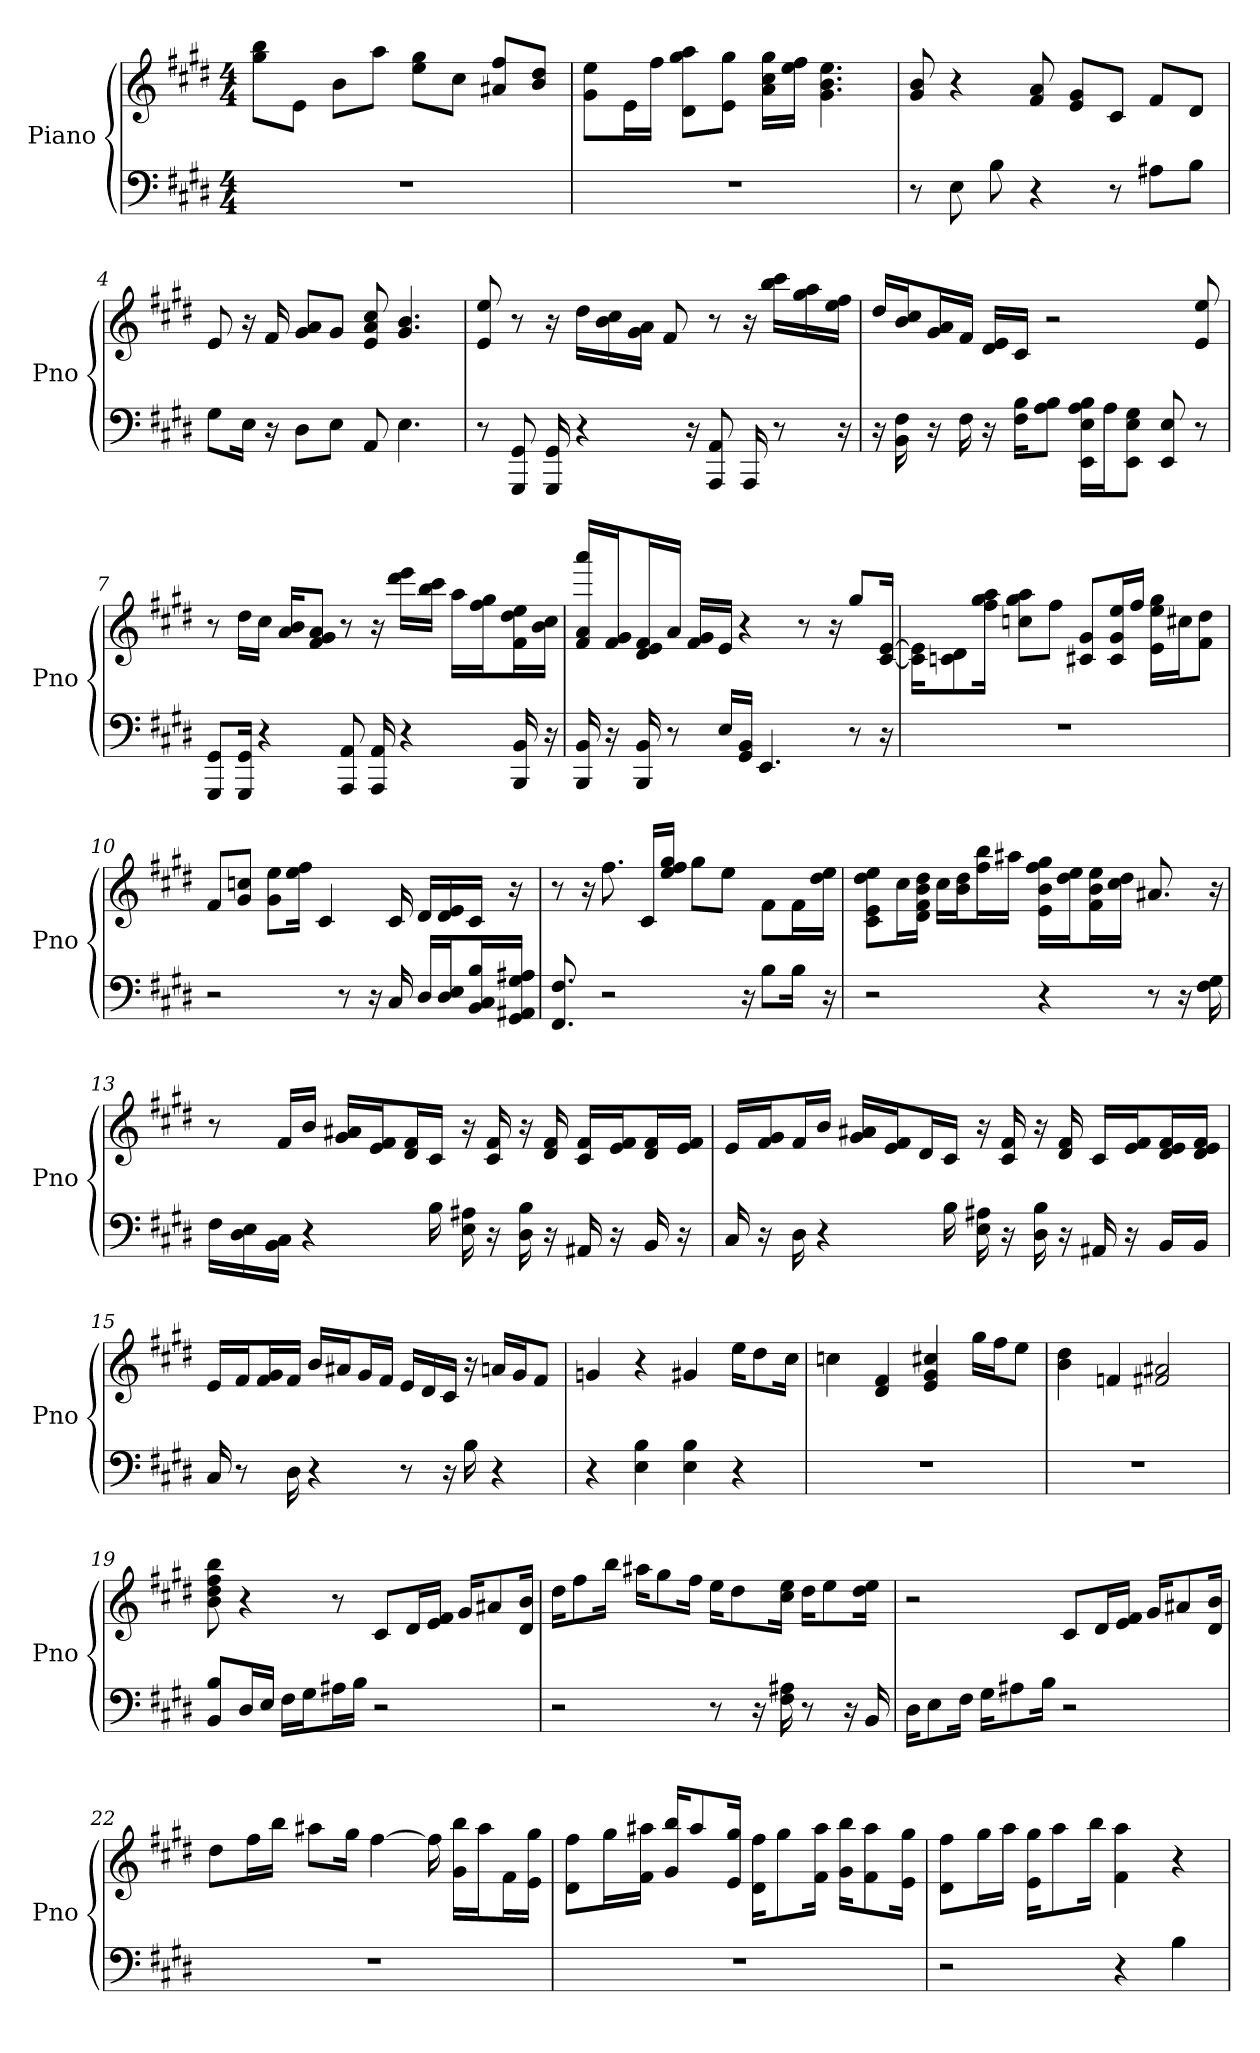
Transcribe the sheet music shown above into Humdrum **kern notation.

**kern	**kern
*part1	*part1
*staff2	*staff1
*I"Piano	*
*I'Pno	*
*clefF4	*clefG2
*k[f#c#g#d#]	*k[f#c#g#d#]
*E:	*E:
*M4/4	*M4/4
*MM67	*MM67
=1	=1
1r	8bb\ 8gg#\L
.	8e\J
.	8b\L
.	8aa\J
.	8gg#\ 8ee\L
.	8cc#\J
.	8a#/ 8ff#/L
.	8dd#/ 8b/J
=2	=2
1r	8ee\ 8g#\L
.	16e\L
.	16ff#\JJ
.	8gg#\ 8aa\ 8d#\L
.	8gg#\ 8e\J
.	16a\ 16cc#\ 16gg#\LL
.	16ff#\ 16ee\JJ
.	4.ee 4.b 4.g#
=3	=3
8r	8b 8g#
8E	4r
8B	.
4r	8a 8f#
.	8g#/ 8e/L
8r	8c#/J
8A#\L	8f#/L
8B\J	8d#/J
=4	=4
8G#\L	8e
16E\Jk	16r
16r	16f#
8D#\L	8g#/ 8a/L
8E\J	8g#/J
8AA	8cc# 8a 8e
4.E	4.g# 4.b
=5	=5
8r	8e 8ee
8GGG# 8GG#	8r
16GGG# 16GG#	16r
4r	16dd#\LL
.	16cc#\ 16b\
.	16a\ 16g#\JJ
.	8f#
16r	.
8AAA 8AA	8r
16AAA	16r
8r	16ccc#\ 16bb\LL
.	16aa\ 16gg#\
16r	16ff#\ 16ee\JJ
=6	=6
16r	16dd#/LL
16F# 16BB	16cc#/ 16b/J
16r	16a/ 16g#/L
16F#	16f#/JJ
16r	16e/ 16d#/LL
16F#\ 16B\KL	16c#/JJ
8A\ 8B\J	2r
16B\ 16EE\ 16A\ 16E\LL	.
16A\J	.
8EE\ 8G#\ 8E\J	.
8EE 8E	.
8r	8e 8ee
=7	=7
8GG#/ 8GGG#/L	8r
16GGG#/ 16GG#/Jk	16dd#\LL
4r	16cc#\JJ
.	16b/ 16a/KL
.	8g#/ 8a/ 8f#/J
8AAA 8AA	8r
16AAA 16AA	16r
4r	16eee\ 16ddd#\LL
.	16ccc#\ 16bb\JJ
.	16aa\LL
.	16gg#\ 16ff#\J
16BBB 16BB	16ee\ 16f#\ 16dd#\L
16r	16cc#\ 16b\JJ
=8	=8
16BBB 16BB	16f#/ 16a/ 16aaa/LL
16r	16g#/ 16f#/J
16BB 16BBB	16f#/ 16e/ 16d#/L
8r	16a/JJ
.	16g#/ 16f#/LL
16E/LL	16e/JJ
16BB/ 16GG#/JJ	4r
4.EE	.
.	8r
.	16r
8r	8gg#/L
16r	[16e/ [16c#/Jk
=9	=9
1r	16e]\ 16c#]\KL
.	8d#\ 8c\
.	16aa\ 16gg#\ 16ff#\Jk
.	8gg#\ 8cc\ 8aa\L
.	8ff#\J
.	8c#/ 8g#/L
.	16c#/ 16g#/ 16ee/L
.	16ff#/JJ
.	16ee\ 16e\ 16gg#\LL
.	16cc#\J
.	8dd#\ 8f#\J
=10	=10
2r	8f#/L
.	8cc/ 8g#/J
.	8ee\ 8g#\L
.	16ff#\ 16ee\Jk
.	4c#
8r	.
16r	.
16C#	16c#
16D#/LL	16d#/LL
16E/ 16D#/J	16e/ 16d#/
16C#/ 16BB/ 16B/L	16c#/JJ
16AA#/ 16A#/ 16G#/ 16GG#/JJ	16r
=11	=11
8.F# 8.FF#	8r
.	16r
2r	8.ff#
.	16c#/LL
.	16gg#/ 16ff#/ 16ee/JJ
.	8gg#\L
.	8ee\J
16r	.
8B\L	8f#\L
16B\Jk	16f#\L
16r	16dd#\ 16ee\JJ
=12	=12
2r	8dd#\ 8e\ 8c#\ 8ee\L
.	16cc#\L
.	16b\ 16d#\ 16f#\ 16dd#\JJ
.	16cc#\LL
.	16b\ 16dd#\J
.	16ff#\ 16bb\L
.	16aa#\JJ
4r	16gg#\ 16b\ 16e\ 16ff#\LL
.	16ee\ 16dd#\J
.	16b\ 16f#\ 16ee\L
.	16cc#\ 16dd#\JJ
8r	8.a#
16r	.
16F# 16G#	16r
=13	=13
16F#\LL	8r
16E\ 16D#\	.
16C#\ 16BB\JJ	16f#/LL
4r	16b/JJ
.	16a#/ 16g#/LL
.	16f#/ 16e/J
.	16d#/ 16f#/L
16B	16c#/JJ
16A# 16E	16r
16r	16c# 16f#
16D# 16B	16r
16r	16d# 16f#
16AA#	16c#/ 16f#/LL
16r	16e/ 16f#/J
16BB	16f#/ 16d#/L
16r	16e/ 16f#/JJ
=14	=14
16C#	16e/LL
16r	16f#/ 16g#/J
16D#	16f#/L
4r	16b/JJ
.	16a#/ 16g#/LL
.	16f#/ 16e/J
.	16d#/L
16B	16c#/JJ
16A# 16E	16r
16r	16c# 16f#
16D# 16B	16r
16r	16f# 16d#
16AA#	16c#/LL
16r	16e/ 16f#/J
16BB/LL	16e/ 16f#/ 16d#/L
16BB/JJ	16e/ 16d#/ 16f#/JJ
=15	=15
16C#	16e/LL
8r	16f#/J
.	16f#/ 16g#/L
16D#	16f#/JJ
4r	16b/LL
.	16a#/J
.	16g#/L
.	16f#/JJ
8r	16e/LL
.	16d#/
16r	16c#/JJ
16B	16r
4r	16a/LL
.	16g#/J
.	8f#/J
=16	=16
4r	4g
4E 4B	4r
4E 4B	4g#
4r	16ee\KL
.	8dd#\
.	16cc#\Jk
=17	=17
1r	4cc
.	4d# 4f#
.	4cc# 4e 4g#
.	16gg#\LL
.	16ff#\J
.	8ee\J
=18	=18
1r	4b 4dd#
.	4f
.	2a# 2f#
=19	=19
8BB/ 8B/L	8bb 8b 8dd# 8ff#
16D#/L	4r
16E/JJ	.
16F#\LL	.
16G#\J	.
16A#\L	8r
16B\JJ	.
2r	8c#/L
.	16d#/L
.	16e/ 16f#/JJ
.	16g#/KL
.	8a#/
.	16d#/ 16b/Jk
=20	=20
2r	16dd#\KL
.	8ff#\
.	16bb\Jk
.	16aa#\KL
.	8gg#\
.	16ff#\Jk
8r	16ee\KL
.	8dd#\
16r	.
16A# 16F#	16ee\ 16cc#\Jk
8r	16dd#\KL
.	8ee\
16r	.
16BB	16dd#\ 16ee\Jk
=21	=21
16D#\KL	2r
8E\	.
16F#\Jk	.
16G#\KL	.
8A#\	.
16B\Jk	.
2r	8c#/L
.	16d#/L
.	16f#/ 16e/JJ
.	16g#/KL
.	8a#/
.	16d#/ 16b/Jk
=22	=22
1r	8dd#\L
.	16ff#\L
.	16bb\JJ
.	8aa#\L
.	16gg#\Jk
.	[4ff#
.	16ff#]
.	16g#\ 16bb\LL
.	16aa#\J
.	16f#\L
.	16e\ 16gg#\JJ
=23	=23
1r	8ff#\ 8d#\L
.	16gg#\L
.	16aa#\ 16f#\JJ
.	16g#/ 16bb/KL
.	8aa#/
.	16gg#/ 16e/Jk
.	16d#\ 16ff#\KL
.	8gg#\
.	16f#\ 16aa#\Jk
.	16bb\ 16g#\KL
.	8aa#\ 8f#\
.	16gg#\ 16e\Jk
=24	=24
2r	8d#\ 8ff#\L
.	16gg#\L
.	16aa\JJ
.	16gg#\ 16e\KL
.	8aa\
.	16bb\Jk
4r	4f# 4aa
4B	4r
=	=
*-	*-
